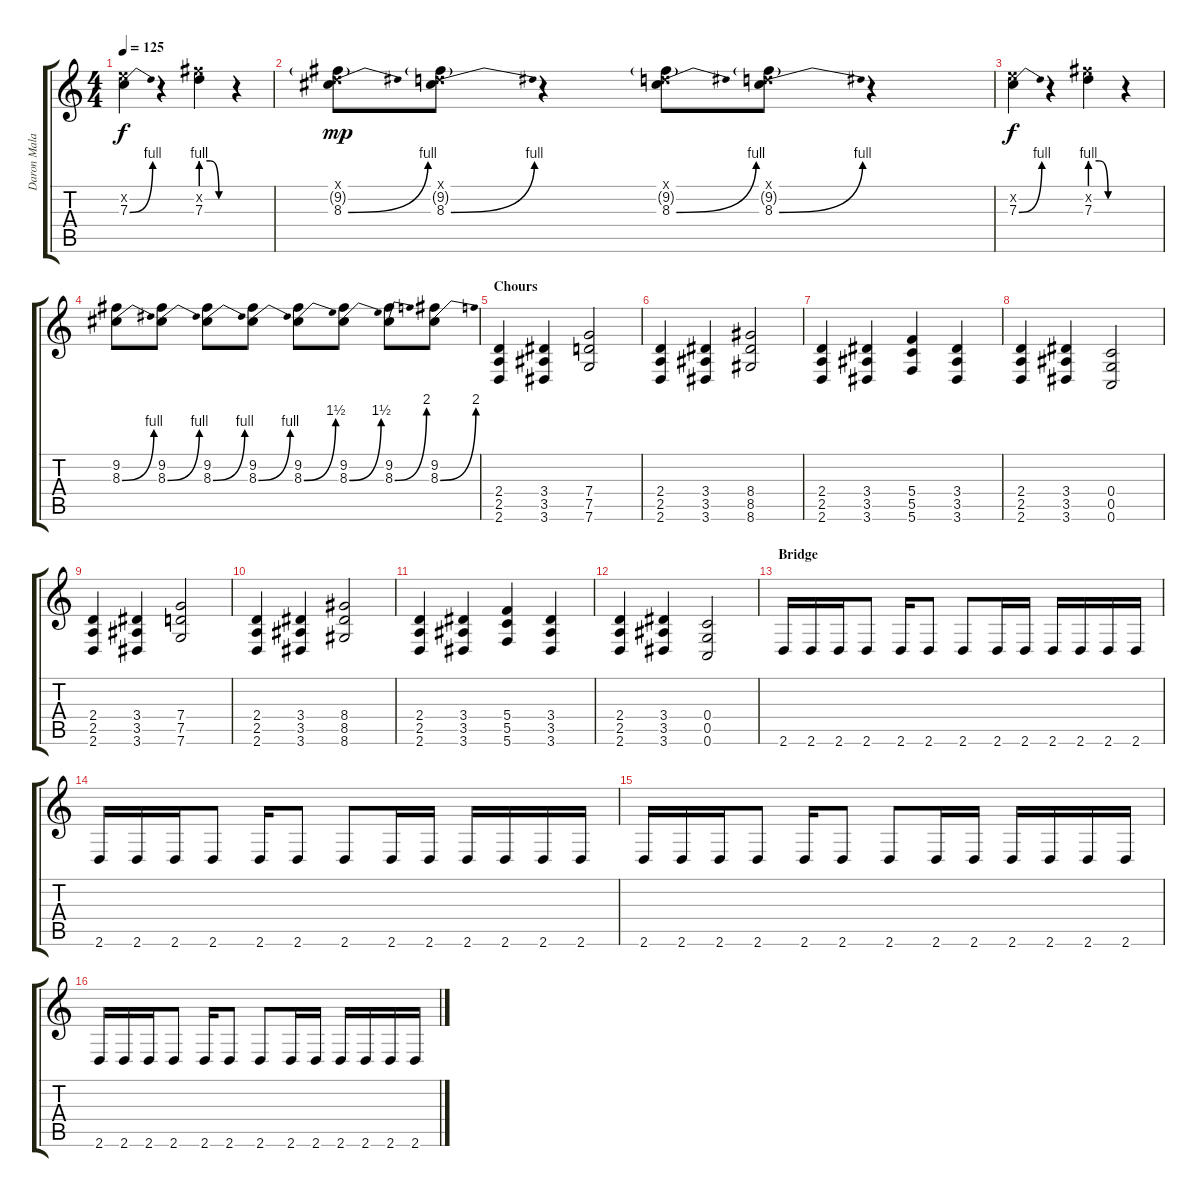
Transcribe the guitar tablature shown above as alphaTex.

\track ("Daron Malakian" "Daron Mala") {instrument overdrivenguitar}
\staff {score tabs}
\tuning (D4 A3 F3 C3 G2 C2) {hide}
\ts (4 4)
\tempo 125
\clef g2
\ks c
(7.2{x} 7.3{be (bend 0 0 60 4)}).4{dy f} r.4 (9.2{x} 7.3{be (custom 0 4 20 4 40 0 60 0)}).4 r.4 |
(0.1{x} 9.2{g} 8.3{be (bend 0 0 60 4)}).8{dy mp} (0.1{x} 9.2{g} 8.3{be (bend 0 0 60 4)}).8 r.4 (0.1{x} 9.2{g} 8.3{be (bend 0 0 60 4)}).8 (0.1{x} 9.2{g} 8.3{be (bend 0 0 60 4)}).8 r.4 |
(7.2{x} 7.3{be (bend 0 0 60 4)}).4{dy f} r.4 (9.2{x} 7.3{be (custom 0 4 20 4 40 0 60 0)}).4 r.4 |
(9.2 8.3{be (bend 0 0 60 4)}).8 (9.2 8.3{be (bend 0 0 60 4)}).8 (9.2 8.3{be (bend 0 0 60 4)}).8 (9.2 8.3{be (bend 0 0 60 4)}).8 (9.2 8.3{be (bend 0 0 60 6)}).8 (9.2 8.3{be (bend 0 0 60 6)}).8 (9.2 8.3{be (bend 0 0 60 8)}).8 (9.2 8.3{be (bend 0 0 60 8)}).8 |
\section ("" "Chours")
(2.4 2.5 2.6).4 (3.4 3.5 3.6).4 (7.4 7.5 7.6).2 |
(2.4 2.5 2.6).4 (3.4 3.5 3.6).4 (8.4 8.5 8.6).2 |
(2.4 2.5 2.6).4 (3.4 3.5 3.6).4 (5.4 5.5 5.6).4 (3.4 3.5 3.6).4 |
(2.4 2.5 2.6).4 (3.4 3.5 3.6).4 (0.4 0.5 0.6).2 |
(2.4 2.5 2.6).4 (3.4 3.5 3.6).4 (7.4 7.5 7.6).2 |
(2.4 2.5 2.6).4 (3.4 3.5 3.6).4 (8.4 8.5 8.6).2 |
(2.4 2.5 2.6).4 (3.4 3.5 3.6).4 (5.4 5.5 5.6).4 (3.4 3.5 3.6).4 |
(2.4 2.5 2.6).4 (3.4 3.5 3.6).4 (0.4 0.5 0.6).2 |
\section ("" "Bridge")
2.6.16 2.6.16 2.6.16 2.6.8 2.6.16 2.6.8 2.6.8 2.6.16 2.6.16 2.6.16 2.6.16 2.6.16 2.6.16 |
2.6.16 2.6.16 2.6.16 2.6.8 2.6.16 2.6.8 2.6.8 2.6.16 2.6.16 2.6.16 2.6.16 2.6.16 2.6.16 |
2.6.16 2.6.16 2.6.16 2.6.8 2.6.16 2.6.8 2.6.8 2.6.16 2.6.16 2.6.16 2.6.16 2.6.16 2.6.16 |
2.6.16 2.6.16 2.6.16 2.6.8 2.6.16 2.6.8 2.6.8 2.6.16 2.6.16 2.6.16 2.6.16 2.6.16 2.6.16
